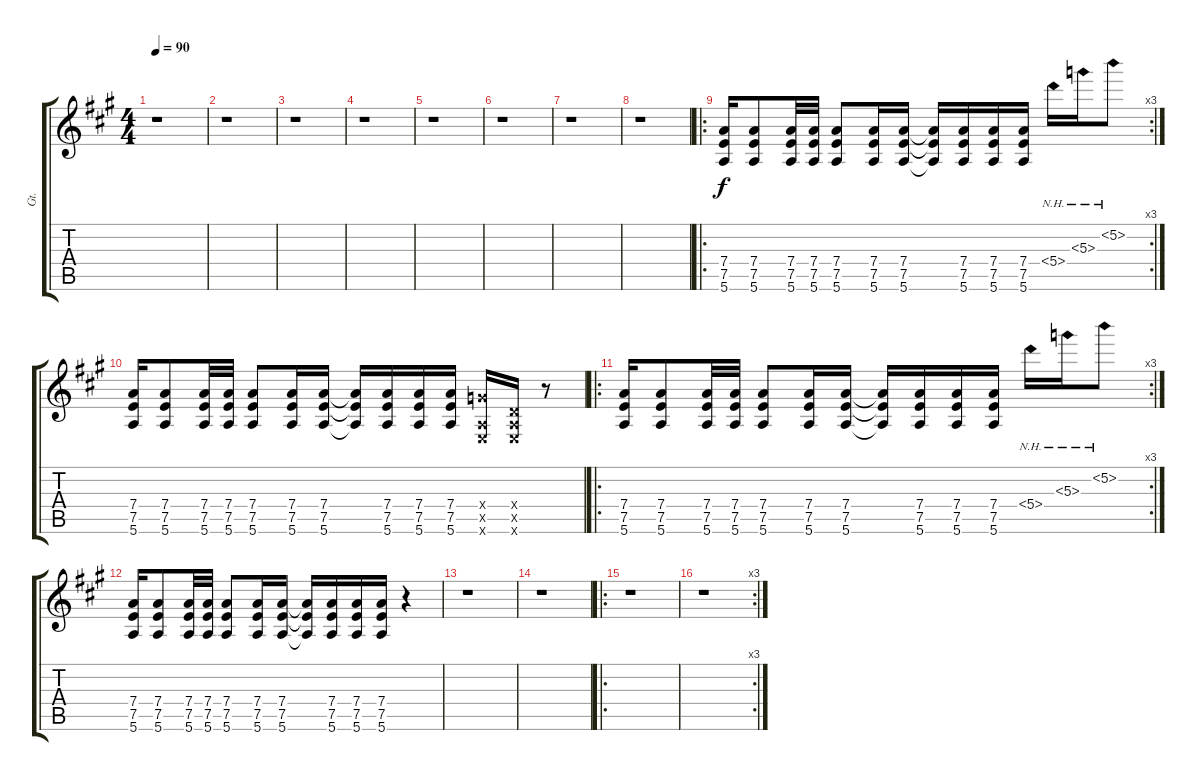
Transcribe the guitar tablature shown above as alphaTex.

\track ("Gt." "Gt.") {instrument overdrivenguitar}
\staff {score tabs}
\tuning (E4 B3 G3 D3 A2 E2) {hide}
\ts (4 4)
\tempo 90
\clef g2
\ks a
r.1{dy f instrument overdrivenguitar} |
r.1 |
r.1 |
r.1 |
r.1 |
r.1 |
r.1 |
r.1 |
\ro
\rc 3
(7.4 7.5 5.6).16{volume 13 instrument overdrivenguitar} (7.4 7.5 5.6).8 (7.4 7.5 5.6).32 (7.4 7.5 5.6).32 (7.4 7.5 5.6).8 (7.4 7.5 5.6).16 (7.4 7.5 5.6).16 (7.4{t} 7.5{t} 5.6{t}).16 (7.4 7.5 5.6).16 (7.4 7.5 5.6).16 (7.4 7.5 5.6).16 5.4{nh}.16{volume 8} 5.3{nh}.16 5.2{nh}.8 |
(7.4 7.5 5.6).16{volume 13} (7.4 7.5 5.6).8 (7.4 7.5 5.6).32 (7.4 7.5 5.6).32 (7.4 7.5 5.6).8 (7.4 7.5 5.6).16 (7.4 7.5 5.6).16 (7.4{t} 7.5{t} 5.6{t}).16 (7.4 7.5 5.6).16 (7.4 7.5 5.6).16 (7.4 7.5 5.6).16 (5.4{x} 0.5{x} 0.6{x}).16 (0.4{x} 0.5{x} 0.6{x}).16 r.8 |
\ro
\rc 3
(7.4 7.5 5.6).16{volume 13 instrument overdrivenguitar} (7.4 7.5 5.6).8 (7.4 7.5 5.6).32 (7.4 7.5 5.6).32 (7.4 7.5 5.6).8 (7.4 7.5 5.6).16 (7.4 7.5 5.6).16 (7.4{t} 7.5{t} 5.6{t}).16 (7.4 7.5 5.6).16 (7.4 7.5 5.6).16 (7.4 7.5 5.6).16 5.4{nh}.16{volume 8} 5.3{nh}.16 5.2{nh}.8 |
(7.4 7.5 5.6).16{volume 13} (7.4 7.5 5.6).8 (7.4 7.5 5.6).32 (7.4 7.5 5.6).32 (7.4 7.5 5.6).8 (7.4 7.5 5.6).16 (7.4 7.5 5.6).16 (7.4{t} 7.5{t} 5.6{t}).16 (7.4 7.5 5.6).16 (7.4 7.5 5.6).16 (7.4 7.5 5.6).16 r.4 |
r.1 |
r.1 |
\ro
r.1 |
\rc 3
r.1
